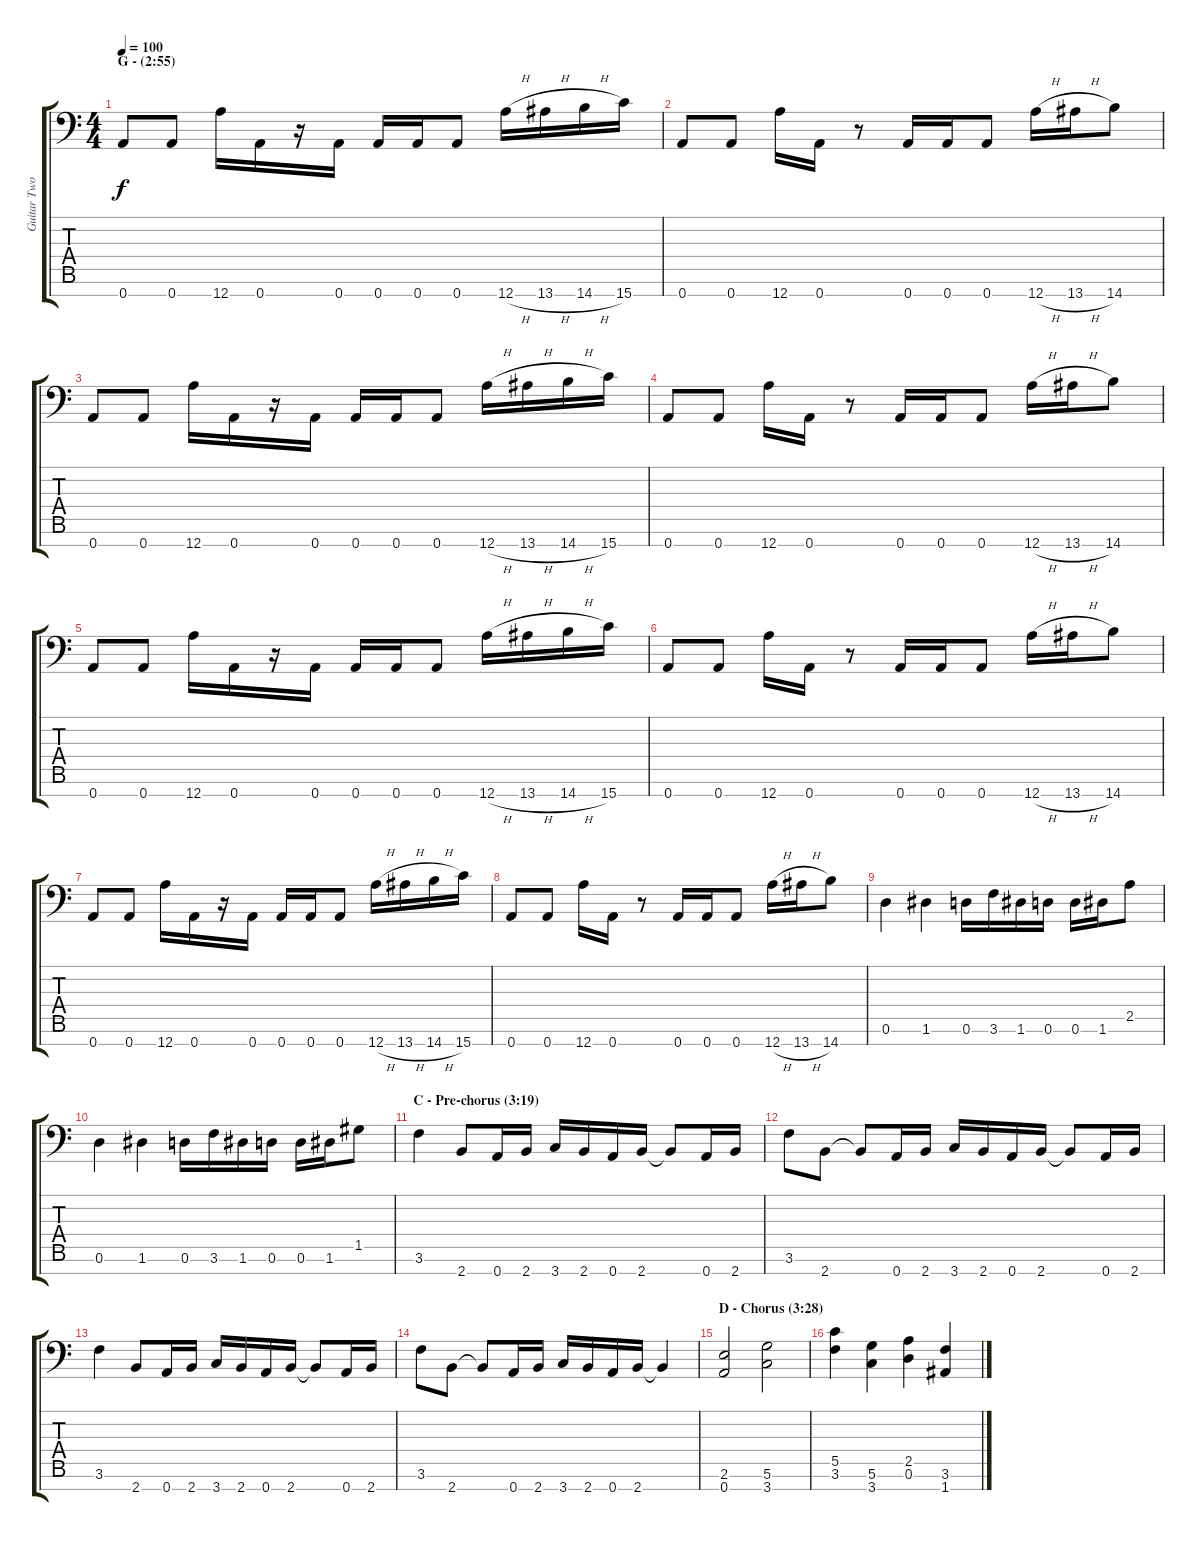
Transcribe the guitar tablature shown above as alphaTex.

\track ("Guitar Two" "Guitar Two") {instrument distortionguitar}
\staff {score tabs}
\tuning (D4 A3 F3 C3 G2 D2 A1) {hide}
\ts (4 4)
\section ("" "G - (2:55)")
\tempo 100
\clef f4
\ks c
0.7.8{dy f} 0.7.8 12.7.16 0.7.16 r.16 0.7.16 0.7.16 0.7.16 0.7.8 12.7{h}.16 13.7{h}.16 14.7{h}.16 15.7.16 |
0.7.8 0.7.8 12.7.16 0.7.16 r.8 0.7.16 0.7.16 0.7.8 12.7{h}.16 13.7{h}.16 14.7.8 |
0.7.8 0.7.8 12.7.16 0.7.16 r.16 0.7.16 0.7.16 0.7.16 0.7.8 12.7{h}.16 13.7{h}.16 14.7{h}.16 15.7.16 |
0.7.8 0.7.8 12.7.16 0.7.16 r.8 0.7.16 0.7.16 0.7.8 12.7{h}.16 13.7{h}.16 14.7.8 |
0.7.8 0.7.8 12.7.16 0.7.16 r.16 0.7.16 0.7.16 0.7.16 0.7.8 12.7{h}.16 13.7{h}.16 14.7{h}.16 15.7.16 |
0.7.8 0.7.8 12.7.16 0.7.16 r.8 0.7.16 0.7.16 0.7.8 12.7{h}.16 13.7{h}.16 14.7.8 |
0.7.8 0.7.8 12.7.16 0.7.16 r.16 0.7.16 0.7.16 0.7.16 0.7.8 12.7{h}.16 13.7{h}.16 14.7{h}.16 15.7.16 |
0.7.8 0.7.8 12.7.16 0.7.16 r.8 0.7.16 0.7.16 0.7.8 12.7{h}.16 13.7{h}.16 14.7.8 |
0.6.4 1.6.4 0.6.16 3.6.16 1.6.16 0.6.16 0.6.16 1.6.16 2.5.8 |
0.6.4 1.6.4 0.6.16 3.6.16 1.6.16 0.6.16 0.6.16 1.6.16 1.5.8 |
\section ("" "C - Pre-chorus (3:19)")
3.6.4 2.7.8 0.7.16 2.7.16 3.7.16 2.7.16 0.7.16 2.7.16 2.7{t}.8 0.7.16 2.7.16 |
3.6.8 2.7.8 2.7{t}.8 0.7.16 2.7.16 3.7.16 2.7.16 0.7.16 2.7.16 2.7{t}.8 0.7.16 2.7.16 |
3.6.4 2.7.8 0.7.16 2.7.16 3.7.16 2.7.16 0.7.16 2.7.16 2.7{t}.8 0.7.16 2.7.16 |
3.6.8 2.7.8 2.7{t}.8 0.7.16 2.7.16 3.7.16 2.7.16 0.7.16 2.7.16 2.7{t}.4 |
\section ("" "D - Chorus (3:28)")
(2.6 0.7).2 (5.6 3.7).2 |
(5.5 3.6).4 (5.6 3.7).4 (2.5 0.6).4 (3.6 1.7).4
